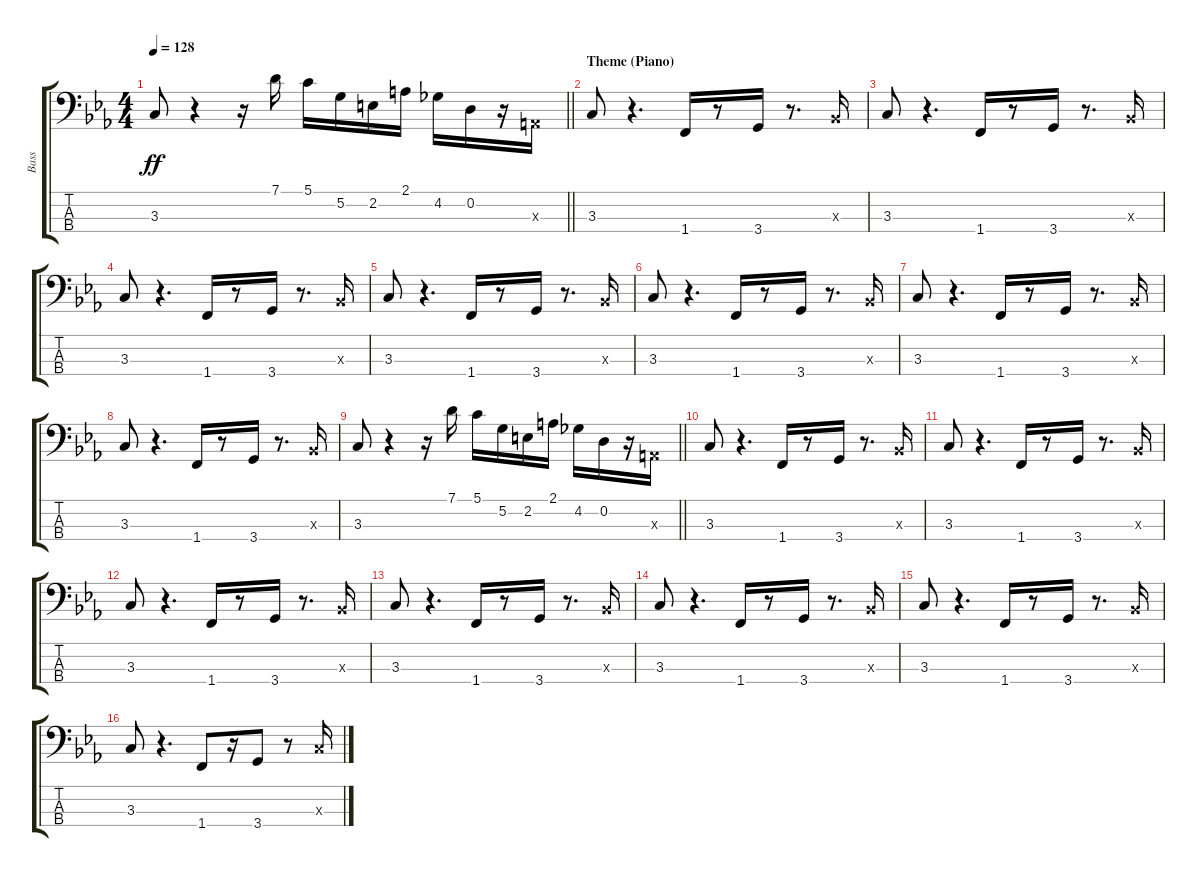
\track ("Bass" "Bass") {instrument slapbass1}
\staff {score tabs}
\tuning (G2 D2 A1 E1) {hide}
\ts (4 4)
\tempo 128
\clef f4
\barLineRight lightlight
\ks cminor
3.3.8{dy ff} r.4 r.16 7.1.16 5.1.16 5.2.16 2.2.16 2.1.16 4.2.16 0.2.16 r.16 0.3{x}.16 |
\section ("" "Theme (Piano)")
3.3.8 r.4{d} 1.4.16 r.8 3.4.16 r.8{d} 1.3{x}.16 |
3.3.8 r.4{d} 1.4.16 r.8 3.4.16 r.8{d} 1.3{x}.16 |
3.3.8 r.4{d} 1.4.16 r.8 3.4.16 r.8{d} 1.3{x}.16 |
3.3.8 r.4{d} 1.4.16 r.8 3.4.16 r.8{d} 1.3{x}.16 |
3.3.8 r.4{d} 1.4.16 r.8 3.4.16 r.8{d} 1.3{x}.16 |
3.3.8 r.4{d} 1.4.16 r.8 3.4.16 r.8{d} 1.3{x}.16 |
3.3.8 r.4{d} 1.4.16 r.8 3.4.16 r.8{d} 1.3{x}.16 |
\barLineRight lightlight
3.3.8 r.4 r.16 7.1.16 5.1.16 5.2.16 2.2.16 2.1.16 4.2.16 0.2.16 r.16 0.3{x}.16 |
3.3.8 r.4{d} 1.4.16 r.8 3.4.16 r.8{d} 1.3{x}.16 |
3.3.8 r.4{d} 1.4.16 r.8 3.4.16 r.8{d} 1.3{x}.16 |
3.3.8 r.4{d} 1.4.16 r.8 3.4.16 r.8{d} 1.3{x}.16 |
3.3.8 r.4{d} 1.4.16 r.8 3.4.16 r.8{d} 1.3{x}.16 |
3.3.8 r.4{d} 1.4.16 r.8 3.4.16 r.8{d} 1.3{x}.16 |
3.3.8 r.4{d} 1.4.16 r.8 3.4.16 r.8{d} 1.3{x}.16 |
3.3.8 r.4{d} 1.4.8 r.16 3.4.8 r.8 3.3{x}.16
